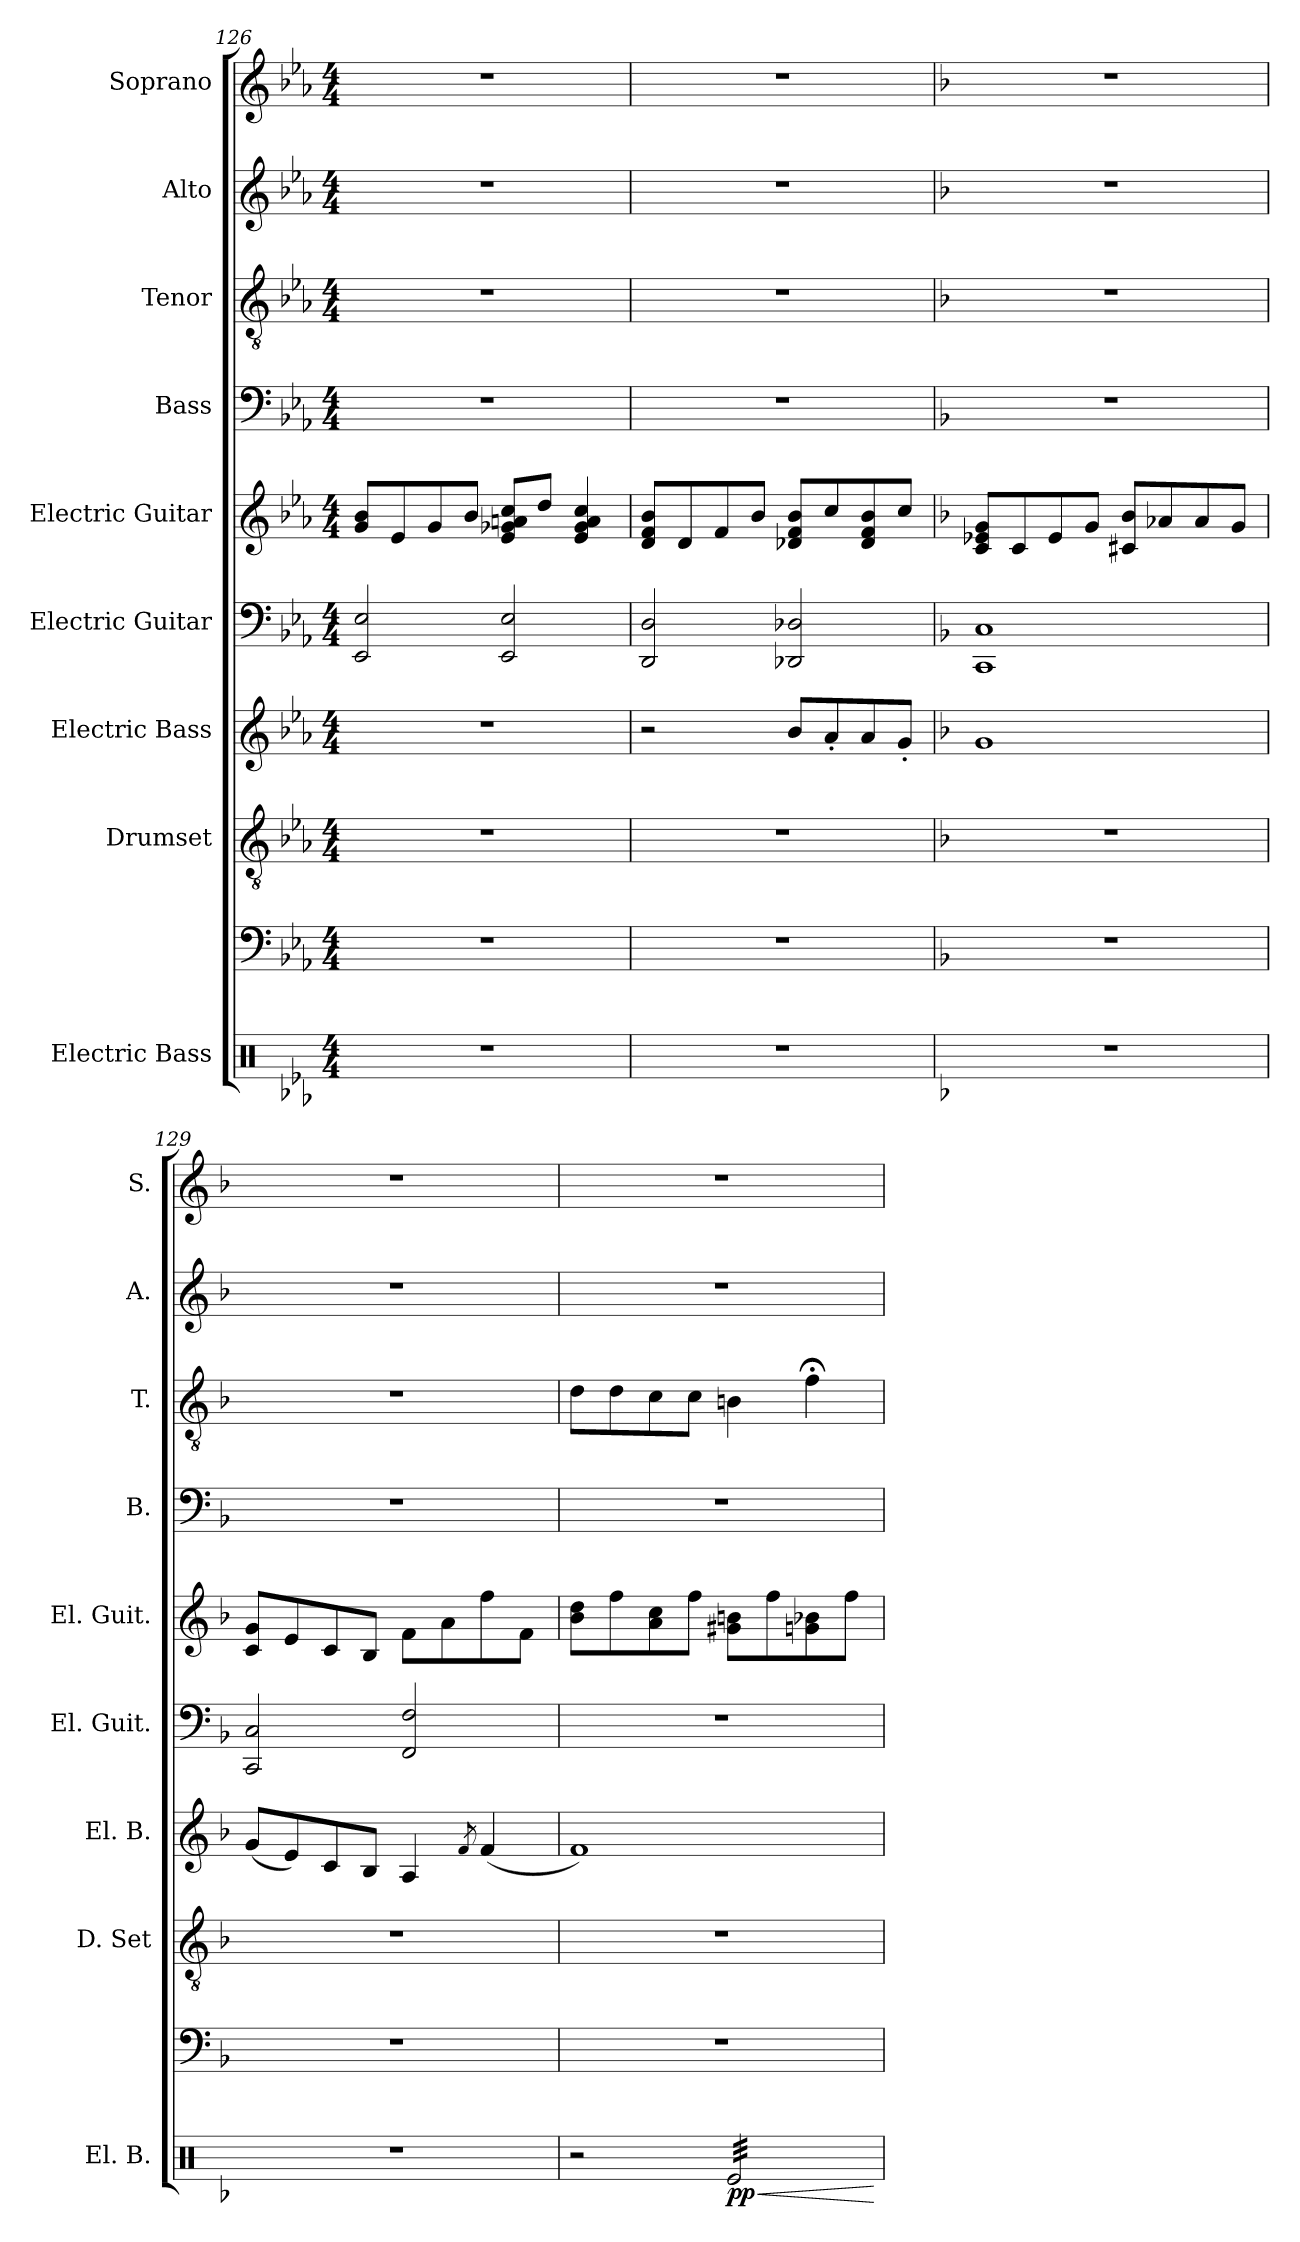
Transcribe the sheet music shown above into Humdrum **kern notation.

**kern	**kern	**dynam	**kern	**kern	**kern	**kern	**kern	**kern	**kern	**kern	**dynam
*part9	*part9	*part9	*part8	*part7	*part6	*part5	*part4	*part3	*part2	*part1	*part1
*staff10	*staff9	*staff9/10	*staff8	*staff7	*staff6	*staff5	*staff4	*staff3	*staff2	*staff1	*staff1
*I"Electric Bass	*	*	*I"Drumset	*I"Electric Bass	*I"Electric Guitar	*I"Electric Guitar	*I"Bass	*I"Tenor	*I"Alto	*I"Soprano	*
*I'El. B.	*	*	*I'D. Set	*I'El. B.	*I'El. Guit.	*I'El. Guit.	*I'B.	*I'T.	*I'A.	*I'S.	*
!!LO:PB:g=z
*clefX	*clefF4	*	*clefGv2	*clefG2	*clefF4	*clefG2	*clefF4	*clefGv2	*clefG2	*clefG2	*
*k[b-e-a-]	*k[b-e-a-]	*	*k[b-e-a-]	*k[b-e-a-]	*k[b-e-a-]	*k[b-e-a-]	*k[b-e-a-]	*k[b-e-a-]	*k[b-e-a-]	*k[b-e-a-]	*
*M4/4	*M4/4	*	*M4/4	*M4/4	*M4/4	*M4/4	*M4/4	*M4/4	*M4/4	*M4/4	*
=126	=126	=126	=126	=126	=126	=126	=126	=126	=126	=126	=126
1r	1r	.	1r	1r	2EE-/ 2E-/	8g/ 8b-/L	1r	1r	1r	1r	.
.	.	.	.	.	.	8e-/	.	.	.	.	.
.	.	.	.	.	.	8g/	.	.	.	.	.
.	.	.	.	.	.	8b-/J	.	.	.	.	.
.	.	.	.	.	2EE-/ 2E-/	8e-/ 8g-X/ 8an/ 8cc/L	.	.	.	.	.
.	.	.	.	.	.	8dd/J	.	.	.	.	.
.	.	.	.	.	.	4e-/ 4g-/ 4a/ 4cc/	.	.	.	.	.
=127	=127	=127	=127	=127	=127	=127	=127	=127	=127	=127	=127
1r	1r	.	1r	2r	2DD/ 2D/	8d/ 8f/ 8b-/L	1r	1r	1r	1r	.
.	.	.	.	.	.	8d/	.	.	.	.	.
.	.	.	.	.	.	8f/	.	.	.	.	.
.	.	.	.	.	.	8b-/J	.	.	.	.	.
.	.	.	.	8b-/L	2DD-X/ 2D-X/	8d-X/ 8f/ 8b-/L	.	.	.	.	.
.	.	.	.	8a-'/	.	8cc/	.	.	.	.	.
.	.	.	.	8a-/	.	8d-/ 8f/ 8b-/	.	.	.	.	.
.	.	.	.	8g'/J	.	8cc/J	.	.	.	.	.
=128	=128	=128	=128	=128	=128	=128	=128	=128	=128	=128	=128
*k[b-]	*k[b-]	*	*k[b-]	*k[b-]	*k[b-]	*k[b-]	*k[b-]	*k[b-]	*k[b-]	*k[b-]	*
1r	1r	.	1r	1g	1CC 1C	8c/ 8e-X/ 8g/L	1r	1r	1r	1r	.
.	.	.	.	.	.	8c/	.	.	.	.	.
.	.	.	.	.	.	8e-/	.	.	.	.	.
.	.	.	.	.	.	8g/J	.	.	.	.	.
.	.	.	.	.	.	8c#X/ 8b-/L	.	.	.	.	.
.	.	.	.	.	.	8a-X/	.	.	.	.	.
.	.	.	.	.	.	8a-/	.	.	.	.	.
.	.	.	.	.	.	8g/J	.	.	.	.	.
!!LO:PB:g=z
=129	=129	=129	=129	=129	=129	=129	=129	=129	=129	=129	=129
1r	1r	.	1r	(8g/L	2CC/ 2C/	8c/ 8g/L	1r	1r	1r	1r	.
.	.	.	.	8e/)	.	8e/	.	.	.	.	.
.	.	.	.	8c/	.	8c/	.	.	.	.	.
.	.	.	.	8B-/J	.	8B-/J	.	.	.	.	.
.	.	.	.	4A/	2FF/ 2F/	8f\L	.	.	.	.	.
.	.	.	.	.	.	8a\	.	.	.	.	.
.	.	.	.	8qf/	.	.	.	.	.	.	.
.	.	.	.	(4f/	.	8ff\	.	.	.	.	.
.	.	.	.	.	.	8f\J	.	.	.	.	.
=130	=130	=130	=130	=130	=130	=130	=130	=130	=130	=130	=130
!	!	!	!	!	!	!	!	!	!	!	!LO:DY:a
2r	1r	.	1r	1f)	1r	8b-\ 8dd\L	1r	8d\L	1r	1r	M.M. = 60
.	.	.	.	.	.	8ff\	.	8d\	.	.	.
.	.	.	.	.	.	8a\ 8cc\	.	8c\	.	.	.
.	.	.	.	.	.	8ff\J	.	8c\J	.	.	.
!	!	!LO:HP:b=2	!	!	!	!	!	!	!	!	!
!	!	!LO:DY:n=1:b=2	!	!	!	!	!	!	!	!	!
*tremolo	*	*	*	*	*	*	*	*	*	*	*
32Re/LLL	.	< pp	.	.	.	8g#X\ 8bn\L	.	4Bn\	.	.	.
32Re/	.	.	.	.	.	.	.	.	.	.	.
32Re/	.	.	.	.	.	.	.	.	.	.	.
32Re/	.	.	.	.	.	.	.	.	.	.	.
32Re/	.	.	.	.	.	8ff\	.	.	.	.	.
32Re/	.	.	.	.	.	.	.	.	.	.	.
32Re/	.	.	.	.	.	.	.	.	.	.	.
32Re/	.	.	.	.	.	.	.	.	.	.	.
32Re/	.	.	.	.	.	8gn\ 8b-X\	.	4f;<\	.	.	.
32Re/	.	.	.	.	.	.	.	.	.	.	.
32Re/	.	.	.	.	.	.	.	.	.	.	.
32Re/	.	.	.	.	.	.	.	.	.	.	.
32Re/	.	.	.	.	.	8ff\J	.	.	.	.	.
32Re/	.	.	.	.	.	.	.	.	.	.	.
32Re/	.	.	.	.	.	.	.	.	.	.	.
32Re/JJJ	.	.	.	.	.	.	.	.	.	.	.
*Xtremolo	*	*	*	*	*	*	*	*	*	*	*
.	.	[	.	.	.	.	.	.	.	.	.
=	=	=	=	=	=	=	=	=	=	=	=
*-	*-	*-	*-	*-	*-	*-	*-	*-	*-	*-	*-
